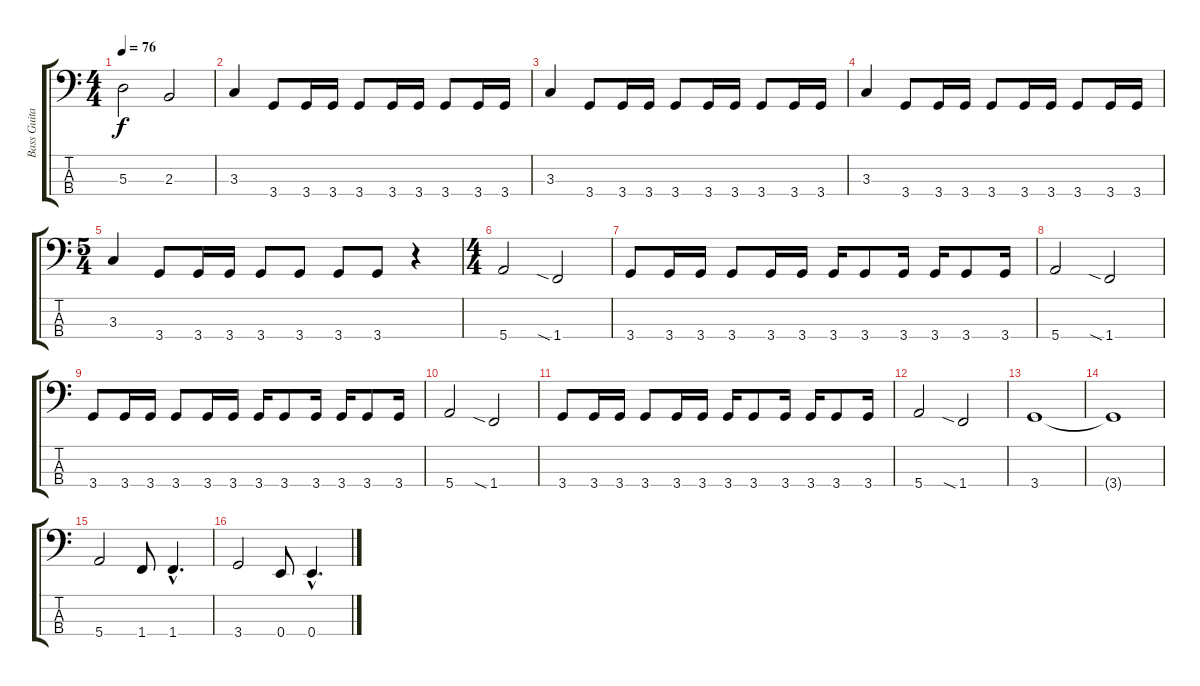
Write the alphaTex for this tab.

\track ("Bass Guitar" "Bass Guita") {instrument electricbassfinger}
\staff {score tabs}
\tuning (G2 D2 A1 E1) {hide}
\ts (4 4)
\tempo 76
\clef f4
\ks c
5.3.2{dy f} 2.3.2 |
3.3.4 3.4.8 3.4.16 3.4.16 3.4.8 3.4.16 3.4.16 3.4.8 3.4.16 3.4.16 |
3.3.4 3.4.8 3.4.16 3.4.16 3.4.8 3.4.16 3.4.16 3.4.8 3.4.16 3.4.16 |
3.3.4 3.4.8 3.4.16 3.4.16 3.4.8 3.4.16 3.4.16 3.4.8 3.4.16 3.4.16 |
\ts (5 4)
3.3.4 3.4.8 3.4.16 3.4.16 3.4.8 3.4.8 3.4.8 3.4.8 r.4 |
\ts (4 4)
5.4.2 1.4{sia}.2 |
3.4.8 3.4.16 3.4.16 3.4.8 3.4.16 3.4.16 3.4.16 3.4.8 3.4.16 3.4.16 3.4.8 3.4.16 |
5.4.2 1.4{sia}.2 |
3.4.8 3.4.16 3.4.16 3.4.8 3.4.16 3.4.16 3.4.16 3.4.8 3.4.16 3.4.16 3.4.8 3.4.16 |
5.4.2 1.4{sia}.2 |
3.4.8 3.4.16 3.4.16 3.4.8 3.4.16 3.4.16 3.4.16 3.4.8 3.4.16 3.4.16 3.4.8 3.4.16 |
5.4.2 1.4{sia}.2 |
3.4.1 |
3.4{t}.1 |
5.4.2 1.4.8 1.4{hac}.4{d} |
3.4.2 0.4.8 0.4{hac}.4{d}
